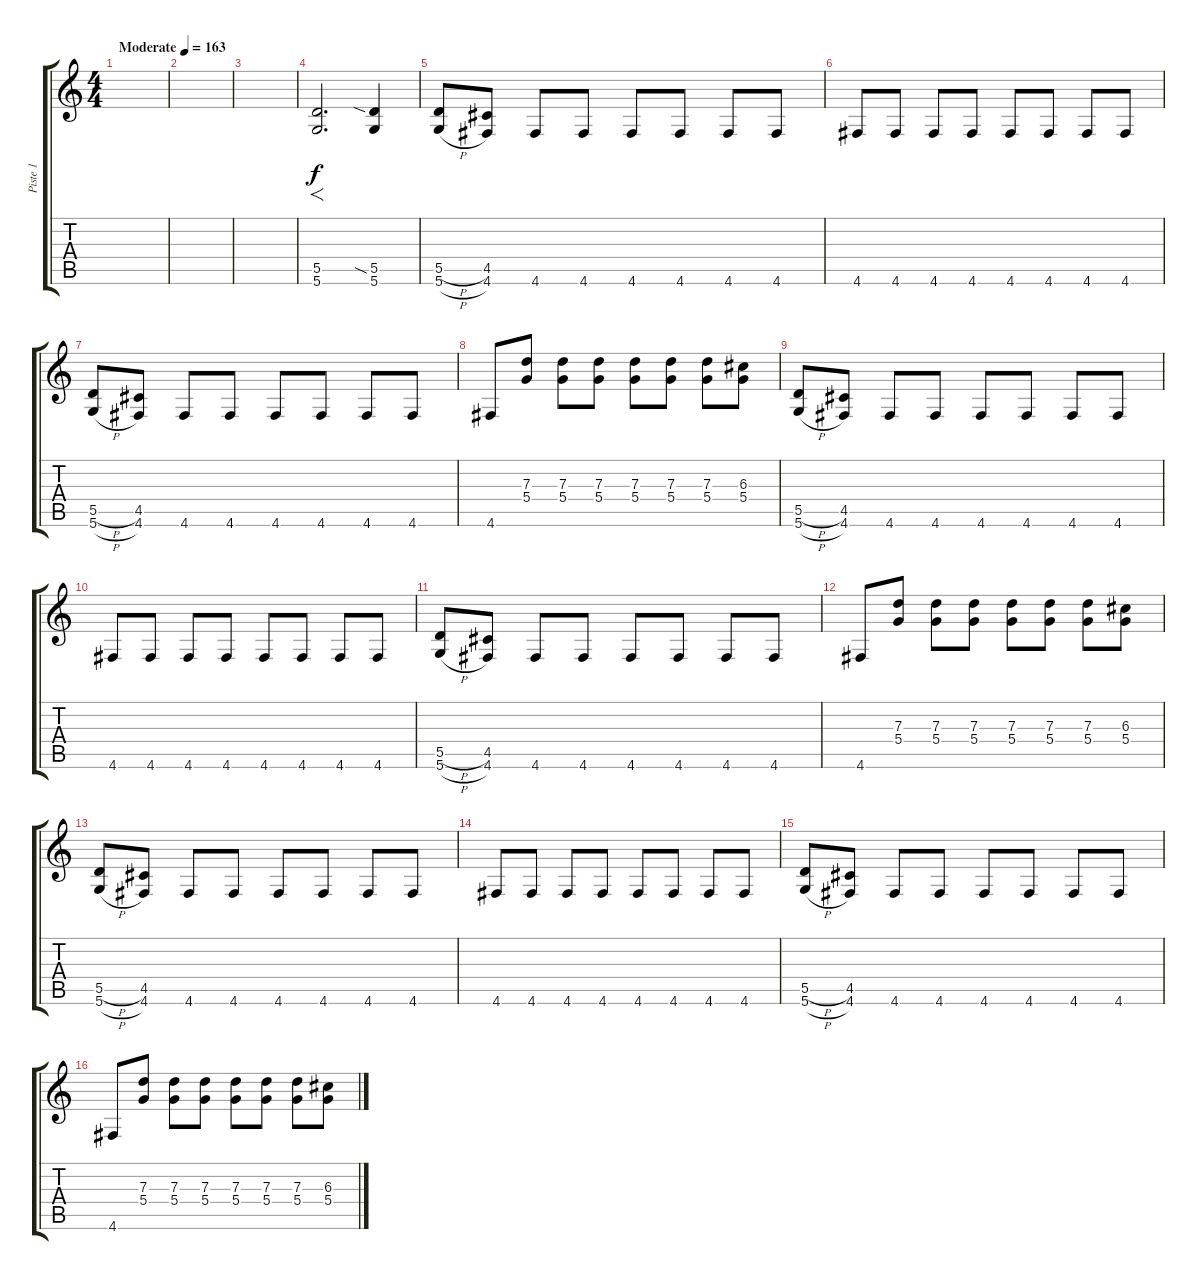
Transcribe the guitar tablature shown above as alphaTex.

\track ("Piste 1" "Piste 1") {instrument overdrivenguitar}
\staff {score tabs}
\tuning (E4 B3 G3 D3 A2 D2) {hide}
\ts (4 4)
\tempo (163 "Moderate")
\clef g2
\ks c
|
|
|
(5.5 5.6).2{f d} (5.5{sia} 5.6).4 |
(5.5{h} 5.6{h}).8 (4.5 4.6).8 4.6.8 4.6.8 4.6.8 4.6.8 4.6.8 4.6.8 |
4.6.8 4.6.8 4.6.8 4.6.8 4.6.8 4.6.8 4.6.8 4.6.8 |
(5.5{h} 5.6{h}).8 (4.5 4.6).8 4.6.8 4.6.8 4.6.8 4.6.8 4.6.8 4.6.8 |
4.6.8 (7.3 5.4).8 (7.3 5.4).8 (7.3 5.4).8 (7.3 5.4).8 (7.3 5.4).8 (7.3 5.4).8 (6.3 5.4).8 |
(5.5{h} 5.6{h}).8 (4.5 4.6).8 4.6.8 4.6.8 4.6.8 4.6.8 4.6.8 4.6.8 |
4.6.8 4.6.8 4.6.8 4.6.8 4.6.8 4.6.8 4.6.8 4.6.8 |
(5.5{h} 5.6{h}).8 (4.5 4.6).8 4.6.8 4.6.8 4.6.8 4.6.8 4.6.8 4.6.8 |
4.6.8 (7.3 5.4).8 (7.3 5.4).8 (7.3 5.4).8 (7.3 5.4).8 (7.3 5.4).8 (7.3 5.4).8 (6.3 5.4).8 |
(5.5{h} 5.6{h}).8 (4.5 4.6).8 4.6.8 4.6.8 4.6.8 4.6.8 4.6.8 4.6.8 |
4.6.8 4.6.8 4.6.8 4.6.8 4.6.8 4.6.8 4.6.8 4.6.8 |
(5.5{h} 5.6{h}).8 (4.5 4.6).8 4.6.8 4.6.8 4.6.8 4.6.8 4.6.8 4.6.8 |
4.6.8 (7.3 5.4).8 (7.3 5.4).8 (7.3 5.4).8 (7.3 5.4).8 (7.3 5.4).8 (7.3 5.4).8 (6.3 5.4).8
